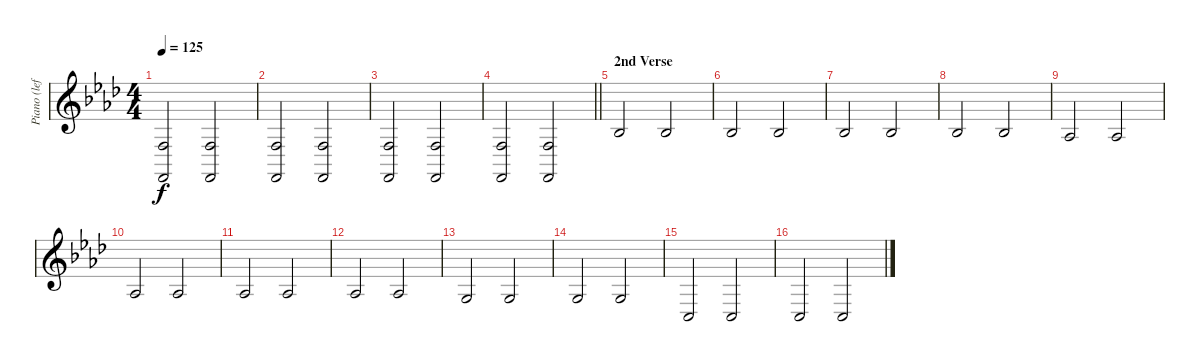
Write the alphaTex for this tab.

\track ("Piano (left hand)" "Piano (lef") {instrument acousticgrandpiano}
\staff {score}
\tuning (E4 B3 G3 D3 A2 E2 B1) {hide}
\ts (4 4)
\tempo 125
\clef g2
\ks fminor
(3.4 1.6).2{dy f} (3.4 1.6).2 |
(3.4 1.6).2 (3.4 1.6).2 |
(3.4 1.6).2 (3.4 1.6).2 |
\barLineRight lightlight
(3.4 1.6).2 (3.4 1.6).2 |
\section ("" "2nd Verse")
8.4.2 8.4.2 |
8.4.2 8.4.2 |
8.4.2 8.4.2 |
8.4.2 8.4.2 |
6.4.2 6.4.2 |
6.4.2 6.4.2 |
6.4.2 6.4.2 |
6.4.2 6.4.2 |
5.4.2 5.4.2 |
5.4.2 5.4.2 |
3.5.2 3.5.2 |
3.5.2 3.5.2
